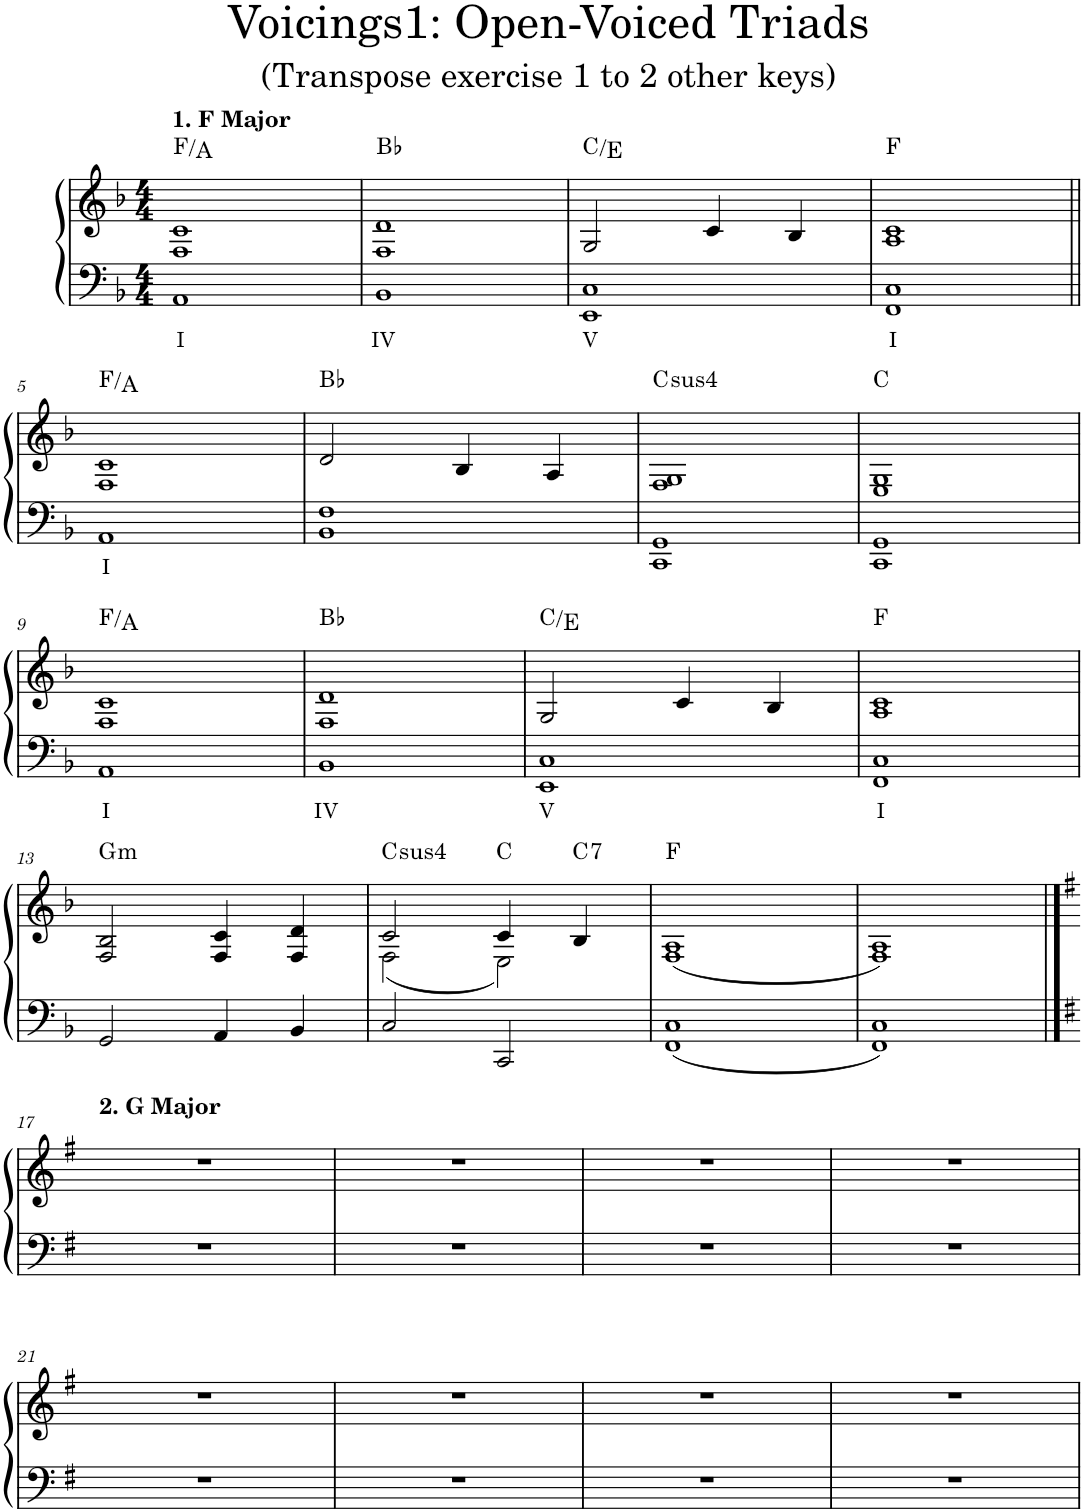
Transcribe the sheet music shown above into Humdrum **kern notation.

**kern	**text	**kern	**harte
*part1	*part1	*part1	*part1
*staff2	*staff2	*staff1	*
*I"Piano	*	*	*
*I'Pno.	*	*	*
*clefF4	*	*clefG2	*
*k[b-]	*	*k[b-]	*
*M4/4	*	*M4/4	*
=1	=1	=1	=1
!	!	!LO:TX:a:B:t=1. F Major	!
!	!LO:LY:b	!	!
1AA	I	1F 1c	F:maj/3
=2	=2	=2	=2
!	!LO:LY:b	!	!
1BB-	IV	1F 1d	Bb:maj
=3	=3	=3	=3
!	!LO:LY:b	!	!
1EE 1C	V	2G/	C:maj/3
.	.	4c/	.
.	.	4B-/	.
=4	=4	=4	=4
!	!LO:LY:b	!	!
1FF 1C	I	1A 1c	F:maj
!!LO:LB:g=z
=5||	=5||	=5||	=5||
*k[b-]	*	*k[b-]	*
!	!LO:LY:b	!	!
1AA	I	1F 1c	F:maj/3
=6	=6	=6	=6
1BB- 1F	.	2d/	Bb:maj
.	.	4B-/	.
.	.	4A/	.
=7	=7	=7	=7
!	!	!	!LO:H:kt=4
1CC 1GG	.	1F 1G	C:sus4
=8	=8	=8	=8
1CC 1GG	.	1E 1G	C:maj
!!LO:LB:g=z
=9	=9	=9	=9
*k[b-]	*	*k[b-]	*
!	!LO:LY:b	!	!
1AA	I	1F 1c	F:maj/3
=10	=10	=10	=10
!	!LO:LY:b	!	!
1BB-	IV	1F 1d	Bb:maj
=11	=11	=11	=11
!	!LO:LY:b	!	!
1EE 1C	V	2G/	C:maj/3
.	.	4c/	.
.	.	4B-/	.
=12	=12	=12	=12
!	!LO:LY:b	!	!
1FF 1C	I	1A 1c	F:maj
!!LO:LB:g=z
=13	=13	=13	=13
*k[b-]	*	*k[b-]	*
!	!	!	!LO:H:kt=m
2GG/	.	2F/ 2B-/	G:min
4AA/	.	4F/ 4c/	.
4BB-/	.	4F/ 4d/	.
=14	=14	=14	=14
*	*	*^	*
!	!	!	!	!LO:H:kt=4
2C/	.	2c/	(2F\	C:sus4
2CC/	.	4c/	2E\)	C:maj
!	!	!	!	!LO:H:kt=7
.	.	4B-/	.	C:7
*	*	*v	*v	*
=15	=15	=15	=15
1FF 1C	.	(1F 1A	F:maj
=16	=16	=16	=16
1FF 1C	.	1F 1A)	.
!!LO:LB:g=z
==17	==17	==17	==17
*k[f#]	*	*k[f#]	*
!	!	!LO:TX:a:B:t=2. G Major	!
1r	.	1r	.
=18	=18	=18	=18
1r	.	1r	.
=19	=19	=19	=19
1r	.	1r	.
=20	=20	=20	=20
1r	.	1r	.
!!LO:LB:g=z
=21	=21	=21	=21
1r	.	1r	.
=22	=22	=22	=22
1r	.	1r	.
=23	=23	=23	=23
1r	.	1r	.
=24	=24	=24	=24
1r	.	1r	.
=	=	=	=
*-	*-	*-	*-
